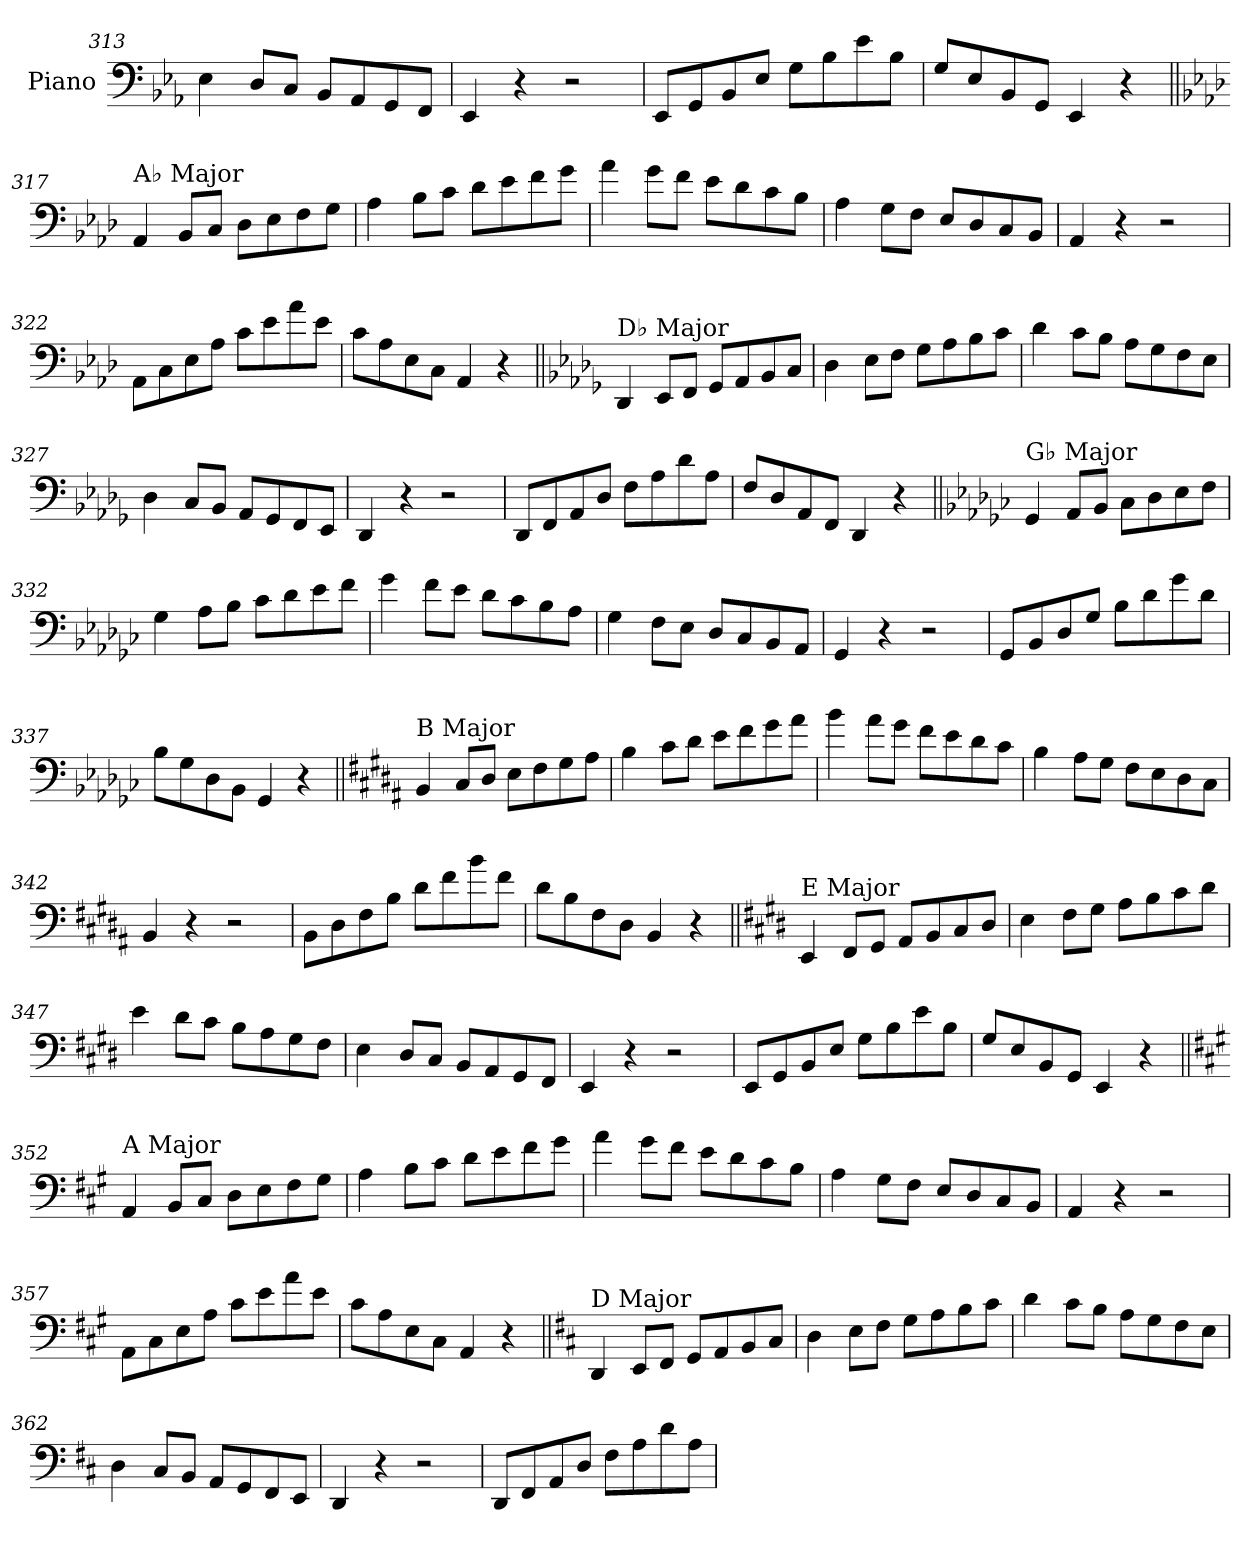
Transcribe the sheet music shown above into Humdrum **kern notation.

**kern
*part1
*staff1
*I"Piano
*I'Pno.
*clefF4
*k[b-e-a-]
=313
4E-\
8D/L
8C/J
8BB-/L
8AA-/
8GG/
8FF/J
=314
4EE-/
4r
2r
=315
8EE-/L
8GG/
8BB-/
8E-/J
8G\L
8B-\
8e-\
8B-\J
=316
8G/L
8E-/
8BB-/
8GG/J
4EE-/
4r
!!LO:LB:g=z
=317||
*k[b-e-a-d-]
!LO:TX:a:t=A♭ Major
4AA-/
8BB-/L
8C/J
8D-\L
8E-\
8F\
8G\J
=318
4A-\
8B-\L
8c\J
8d-\L
8e-\
8f\
8g\J
=319
4a-\
8g\L
8f\J
8e-\L
8d-\
8c\
8B-\J
=320
4A-\
8G\L
8F\J
8E-/L
8D-/
8C/
8BB-/J
=321
4AA-/
4r
2r
=322
8AA-\L
8C\
8E-\
8A-\J
8c\L
8e-\
8a-\
8e-\J
=323
8c\L
8A-\
8E-\
8C\J
4AA-/
4r
!!LO:LB:g=z
=324||
*k[b-e-a-d-g-]
!LO:TX:a:t=D♭ Major
4DD-/
8EE-/L
8FF/J
8GG-/L
8AA-/
8BB-/
8C/J
=325
4D-\
8E-\L
8F\J
8G-\L
8A-\
8B-\
8c\J
=326
4d-\
8c\L
8B-\J
8A-\L
8G-\
8F\
8E-\J
=327
4D-\
8C/L
8BB-/J
8AA-/L
8GG-/
8FF/
8EE-/J
=328
4DD-/
4r
2r
=329
8DD-/L
8FF/
8AA-/
8D-/J
8F\L
8A-\
8d-\
8A-\J
=330
8F/L
8D-/
8AA-/
8FF/J
4DD-/
4r
!!LO:LB:g=z
=331||
*k[b-e-a-d-g-c-]
!LO:TX:a:t=G♭ Major
4GG-/
8AA-/L
8BB-/J
8C-\L
8D-\
8E-\
8F\J
=332
4G-\
8A-\L
8B-\J
8c-\L
8d-\
8e-\
8f\J
=333
4g-\
8f\L
8e-\J
8d-\L
8c-\
8B-\
8A-\J
=334
4G-\
8F\L
8E-\J
8D-/L
8C-/
8BB-/
8AA-/J
=335
4GG-/
4r
2r
=336
8GG-/L
8BB-/
8D-/
8G-/J
8B-\L
8d-\
8g-\
8d-\J
=337
8B-\L
8G-\
8D-\
8BB-\J
4GG-/
4r
!!LO:LB:g=z
=338||
*k[f#c#g#d#a#]
!LO:TX:a:t=B Major
4BB/
8C#/L
8D#/J
8E\L
8F#\
8G#\
8A#\J
=339
4B\
8c#\L
8d#\J
8e\L
8f#\
8g#\
8a#\J
=340
4b\
8a#\L
8g#\J
8f#\L
8e\
8d#\
8c#\J
=341
4B\
8A#\L
8G#\J
8F#\L
8E\
8D#\
8C#\J
=342
4BB/
4r
2r
=343
8BB\L
8D#\
8F#\
8B\J
8d#\L
8f#\
8b\
8f#\J
=344
8d#\L
8B\
8F#\
8D#\J
4BB/
4r
!!LO:LB:g=z
=345||
*k[f#c#g#d#]
!LO:TX:a:t=E Major
4EE/
8FF#/L
8GG#/J
8AA/L
8BB/
8C#/
8D#/J
=346
4E\
8F#\L
8G#\J
8A\L
8B\
8c#\
8d#\J
=347
4e\
8d#\L
8c#\J
8B\L
8A\
8G#\
8F#\J
=348
4E\
8D#/L
8C#/J
8BB/L
8AA/
8GG#/
8FF#/J
=349
4EE/
4r
2r
=350
8EE/L
8GG#/
8BB/
8E/J
8G#\L
8B\
8e\
8B\J
=351
8G#/L
8E/
8BB/
8GG#/J
4EE/
4r
!!LO:LB:g=z
=352||
*k[f#c#g#]
!LO:TX:a:t=A Major
4AA/
8BB/L
8C#/J
8D\L
8E\
8F#\
8G#\J
=353
4A\
8B\L
8c#\J
8d\L
8e\
8f#\
8g#\J
=354
4a\
8g#\L
8f#\J
8e\L
8d\
8c#\
8B\J
=355
4A\
8G#\L
8F#\J
8E/L
8D/
8C#/
8BB/J
=356
4AA/
4r
2r
=357
8AA\L
8C#\
8E\
8A\J
8c#\L
8e\
8a\
8e\J
=358
8c#\L
8A\
8E\
8C#\J
4AA/
4r
!!LO:LB:g=z
=359||
*k[f#c#]
!LO:TX:a:t=D Major
4DD/
8EE/L
8FF#/J
8GG/L
8AA/
8BB/
8C#/J
=360
4D\
8E\L
8F#\J
8G\L
8A\
8B\
8c#\J
=361
4d\
8c#\L
8B\J
8A\L
8G\
8F#\
8E\J
=362
4D\
8C#/L
8BB/J
8AA/L
8GG/
8FF#/
8EE/J
=363
4DD/
4r
2r
=364
8DD/L
8FF#/
8AA/
8D/J
8F#\L
8A\
8d\
8A\J
=
*-
